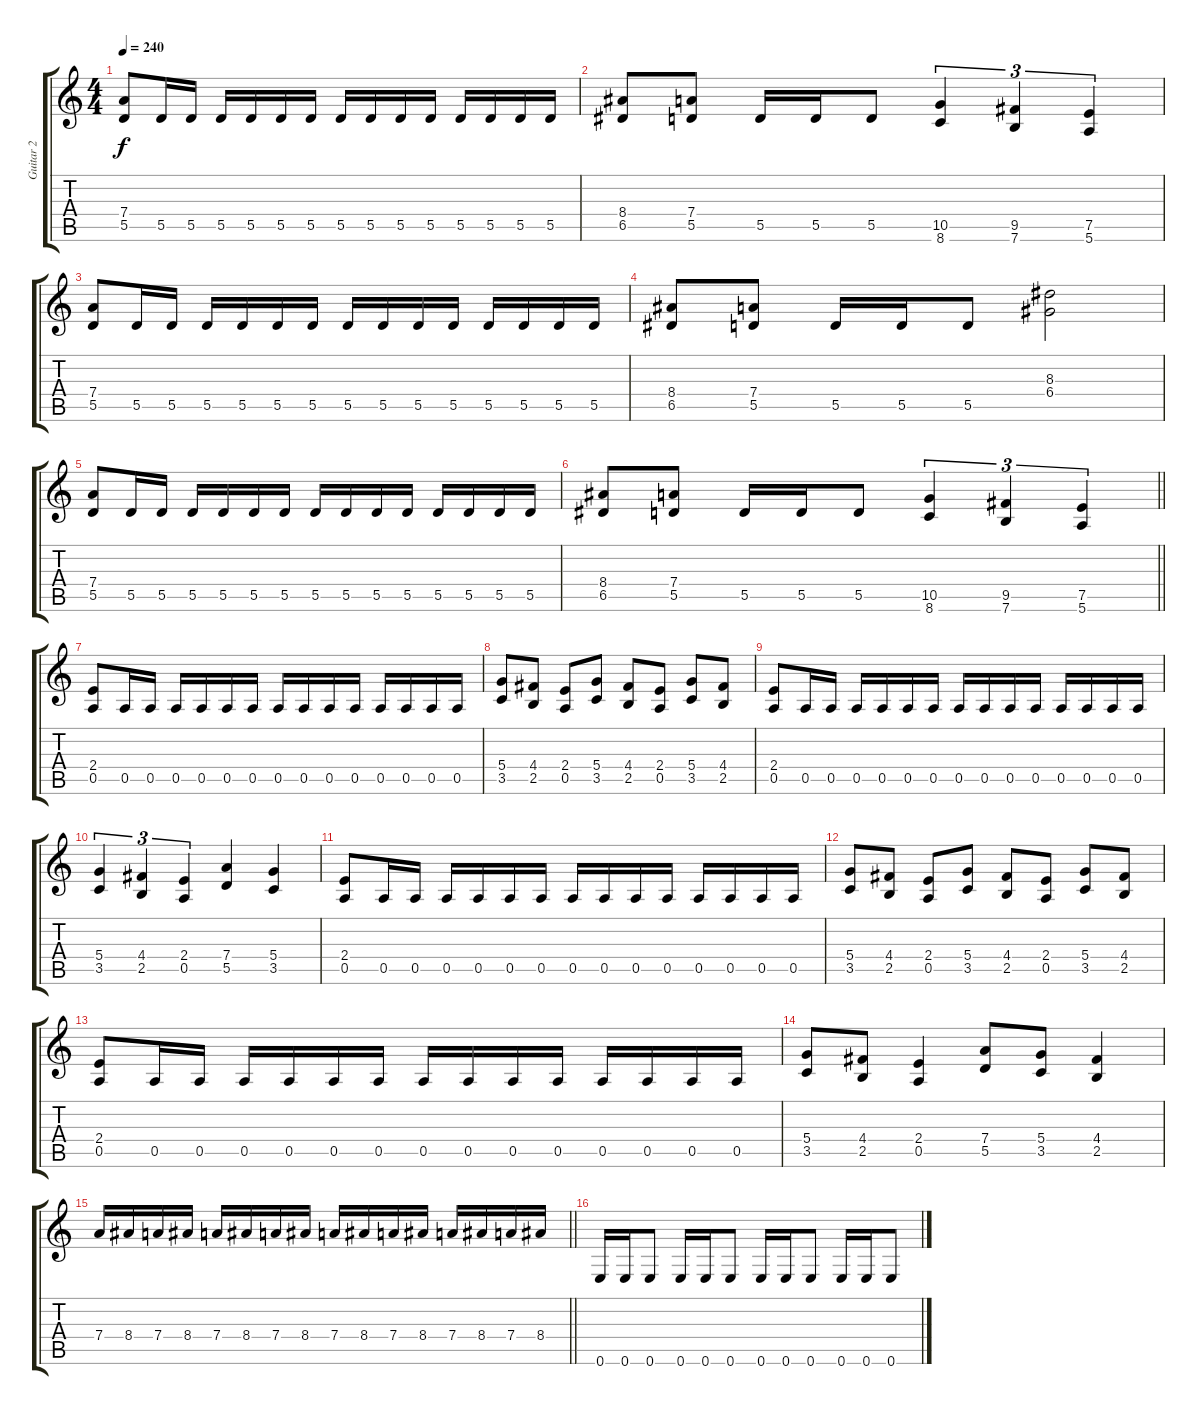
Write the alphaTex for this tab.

\track ("Guitar 2" "Guitar 2") {instrument overdrivenguitar}
\staff {score tabs}
\tuning (E4 B3 G3 D3 A2 E2) {hide}
\ts (4 4)
\tempo 240
\clef g2
\ks c
(7.4 5.5).8{dy f} 5.5.16 5.5.16 5.5.16 5.5.16 5.5.16 5.5.16 5.5.16 5.5.16 5.5.16 5.5.16 5.5.16 5.5.16 5.5.16 5.5.16 |
(8.4 6.5).8 (7.4 5.5).8 5.5.16 5.5.16 5.5.8 (10.5 8.6).4{tu (3 2)} (9.5 7.6).4{tu (3 2)} (7.5 5.6).4{tu (3 2)} |
(7.4 5.5).8 5.5.16 5.5.16 5.5.16 5.5.16 5.5.16 5.5.16 5.5.16 5.5.16 5.5.16 5.5.16 5.5.16 5.5.16 5.5.16 5.5.16 |
(8.4 6.5).8 (7.4 5.5).8 5.5.16 5.5.16 5.5.8 (8.3 6.4).2 |
(7.4 5.5).8 5.5.16 5.5.16 5.5.16 5.5.16 5.5.16 5.5.16 5.5.16 5.5.16 5.5.16 5.5.16 5.5.16 5.5.16 5.5.16 5.5.16 |
\barLineRight lightlight
(8.4 6.5).8 (7.4 5.5).8 5.5.16 5.5.16 5.5.8 (10.5 8.6).4{tu (3 2)} (9.5 7.6).4{tu (3 2)} (7.5 5.6).4{tu (3 2)} |
(2.4 0.5).8 0.5.16 0.5.16 0.5.16 0.5.16 0.5.16 0.5.16 0.5.16 0.5.16 0.5.16 0.5.16 0.5.16 0.5.16 0.5.16 0.5.16 |
(5.4 3.5).8 (4.4 2.5).8 (2.4 0.5).8 (5.4 3.5).8 (4.4 2.5).8 (2.4 0.5).8 (5.4 3.5).8 (4.4 2.5).8 |
(2.4 0.5).8 0.5.16 0.5.16 0.5.16 0.5.16 0.5.16 0.5.16 0.5.16 0.5.16 0.5.16 0.5.16 0.5.16 0.5.16 0.5.16 0.5.16 |
(5.4 3.5).4{tu (3 2)} (4.4 2.5).4{tu (3 2)} (2.4 0.5).4{tu (3 2)} (7.4 5.5).4 (5.4 3.5).4 |
(2.4 0.5).8 0.5.16 0.5.16 0.5.16 0.5.16 0.5.16 0.5.16 0.5.16 0.5.16 0.5.16 0.5.16 0.5.16 0.5.16 0.5.16 0.5.16 |
(5.4 3.5).8 (4.4 2.5).8 (2.4 0.5).8 (5.4 3.5).8 (4.4 2.5).8 (2.4 0.5).8 (5.4 3.5).8 (4.4 2.5).8 |
(2.4 0.5).8 0.5.16 0.5.16 0.5.16 0.5.16 0.5.16 0.5.16 0.5.16 0.5.16 0.5.16 0.5.16 0.5.16 0.5.16 0.5.16 0.5.16 |
(5.4 3.5).8 (4.4 2.5).8 (2.4 0.5).4 (7.4 5.5).8 (5.4 3.5).8 (4.4 2.5).4 |
\barLineRight lightlight
7.4.16 8.4.16 7.4.16 8.4.16 7.4.16 8.4.16 7.4.16 8.4.16 7.4.16 8.4.16 7.4.16 8.4.16 7.4.16 8.4.16 7.4.16 8.4.16 |
0.6.16 0.6.16 0.6.8 0.6.16 0.6.16 0.6.8 0.6.16 0.6.16 0.6.8 0.6.16 0.6.16 0.6.8
